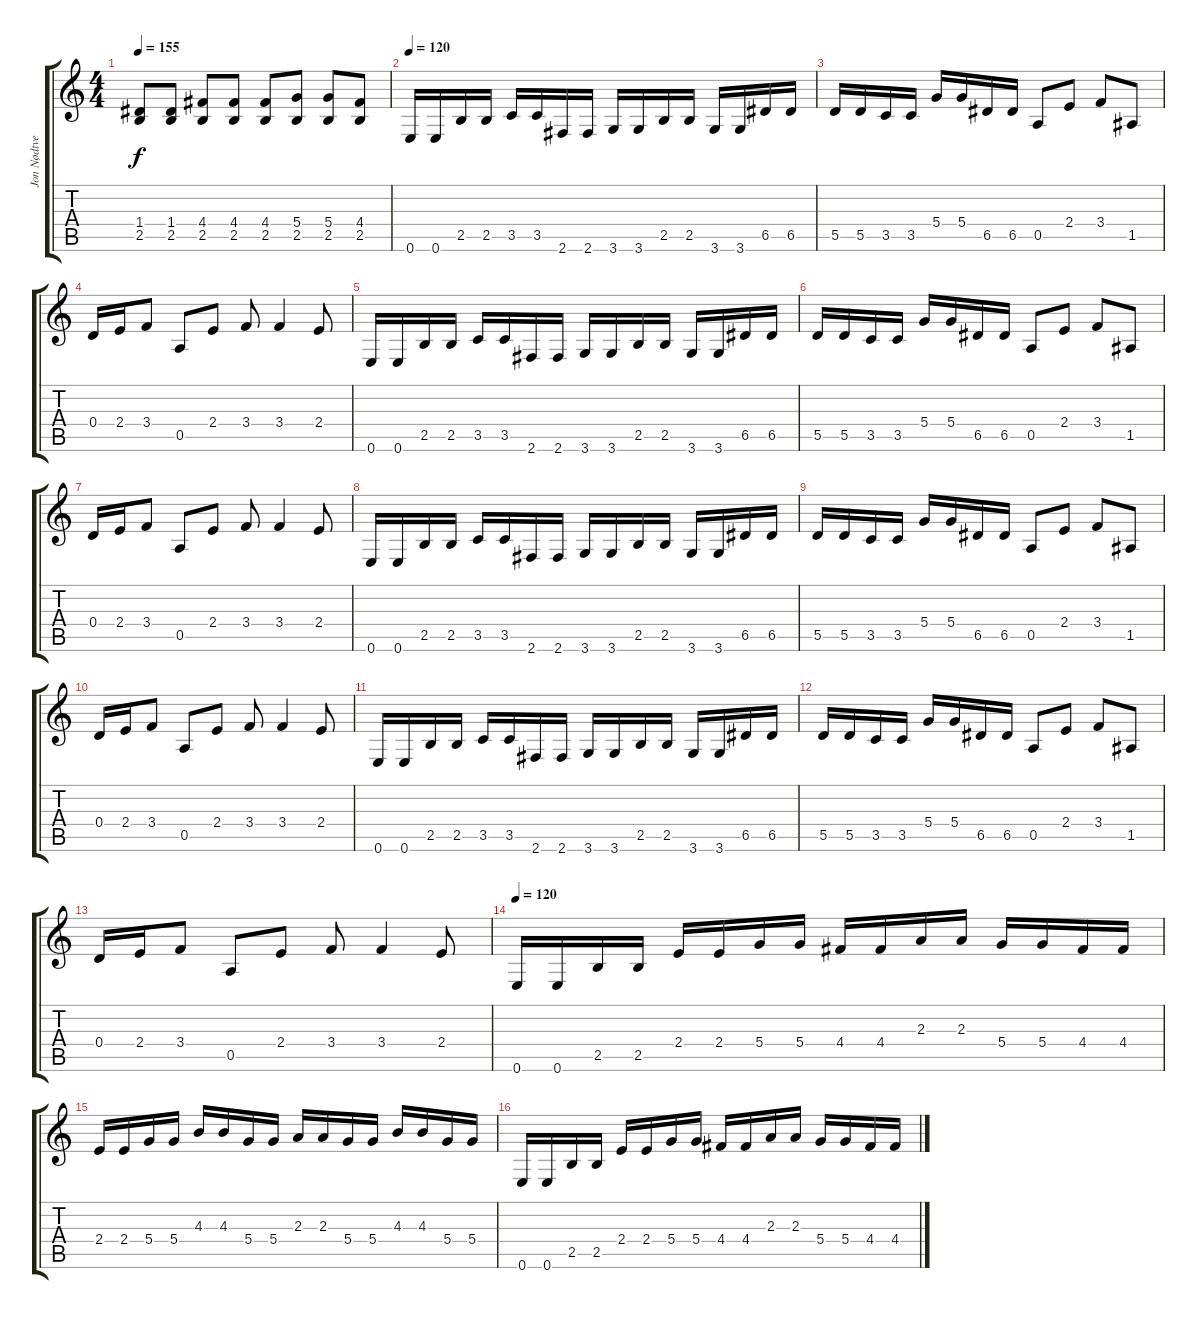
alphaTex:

\track ("Jon Nødtveidt (Solo og Rhythme)" "Jon Nødtve") {instrument overdrivenguitar}
\staff {score tabs}
\tuning (E4 B3 G3 D3 A2 E2) {hide}
\ts (4 4)
\tempo 155
\clef g2
\ks c
(1.4 2.5).8{dy f} (1.4 2.5).8 (4.4 2.5).8 (4.4 2.5).8 (4.4 2.5).8 (5.4 2.5).8 (5.4 2.5).8 (4.4 2.5).8 |
\tempo 120
0.6.16{volume 16} 0.6.16 2.5.16 2.5.16 3.5.16 3.5.16 2.6.16 2.6.16 3.6.16 3.6.16 2.5.16 2.5.16 3.6.16 3.6.16 6.5.16 6.5.16 |
5.5.16 5.5.16 3.5.16 3.5.16 5.4.16 5.4.16 6.5.16 6.5.16 0.5.8 2.4.8 3.4.8 1.5.8 |
0.4.16 2.4.16 3.4.8 0.5.8 2.4.8 3.4.8 3.4.4 2.4.8 |
0.6.16 0.6.16 2.5.16 2.5.16 3.5.16 3.5.16 2.6.16 2.6.16 3.6.16 3.6.16 2.5.16 2.5.16 3.6.16 3.6.16 6.5.16 6.5.16 |
5.5.16 5.5.16 3.5.16 3.5.16 5.4.16 5.4.16 6.5.16 6.5.16 0.5.8 2.4.8 3.4.8 1.5.8 |
0.4.16 2.4.16 3.4.8 0.5.8 2.4.8 3.4.8 3.4.4 2.4.8 |
0.6.16 0.6.16 2.5.16 2.5.16 3.5.16 3.5.16 2.6.16 2.6.16 3.6.16 3.6.16 2.5.16 2.5.16 3.6.16 3.6.16 6.5.16 6.5.16 |
5.5.16 5.5.16 3.5.16 3.5.16 5.4.16 5.4.16 6.5.16 6.5.16 0.5.8 2.4.8 3.4.8 1.5.8 |
0.4.16 2.4.16 3.4.8 0.5.8 2.4.8 3.4.8 3.4.4 2.4.8 |
0.6.16 0.6.16 2.5.16 2.5.16 3.5.16 3.5.16 2.6.16 2.6.16 3.6.16 3.6.16 2.5.16 2.5.16 3.6.16 3.6.16 6.5.16 6.5.16 |
5.5.16 5.5.16 3.5.16 3.5.16 5.4.16 5.4.16 6.5.16 6.5.16 0.5.8 2.4.8 3.4.8 1.5.8 |
0.4.16 2.4.16 3.4.8 0.5.8 2.4.8 3.4.8 3.4.4 2.4.8 |
\tempo 120
0.6.16{volume 16} 0.6.16 2.5.16 2.5.16 2.4.16 2.4.16 5.4.16 5.4.16 4.4.16 4.4.16 2.3.16 2.3.16 5.4.16 5.4.16 4.4.16 4.4.16 |
2.4.16 2.4.16 5.4.16 5.4.16 4.3.16 4.3.16 5.4.16 5.4.16 2.3.16 2.3.16 5.4.16 5.4.16 4.3.16 4.3.16 5.4.16 5.4.16 |
0.6.16 0.6.16 2.5.16 2.5.16 2.4.16 2.4.16 5.4.16 5.4.16 4.4.16 4.4.16 2.3.16 2.3.16 5.4.16 5.4.16 4.4.16 4.4.16
